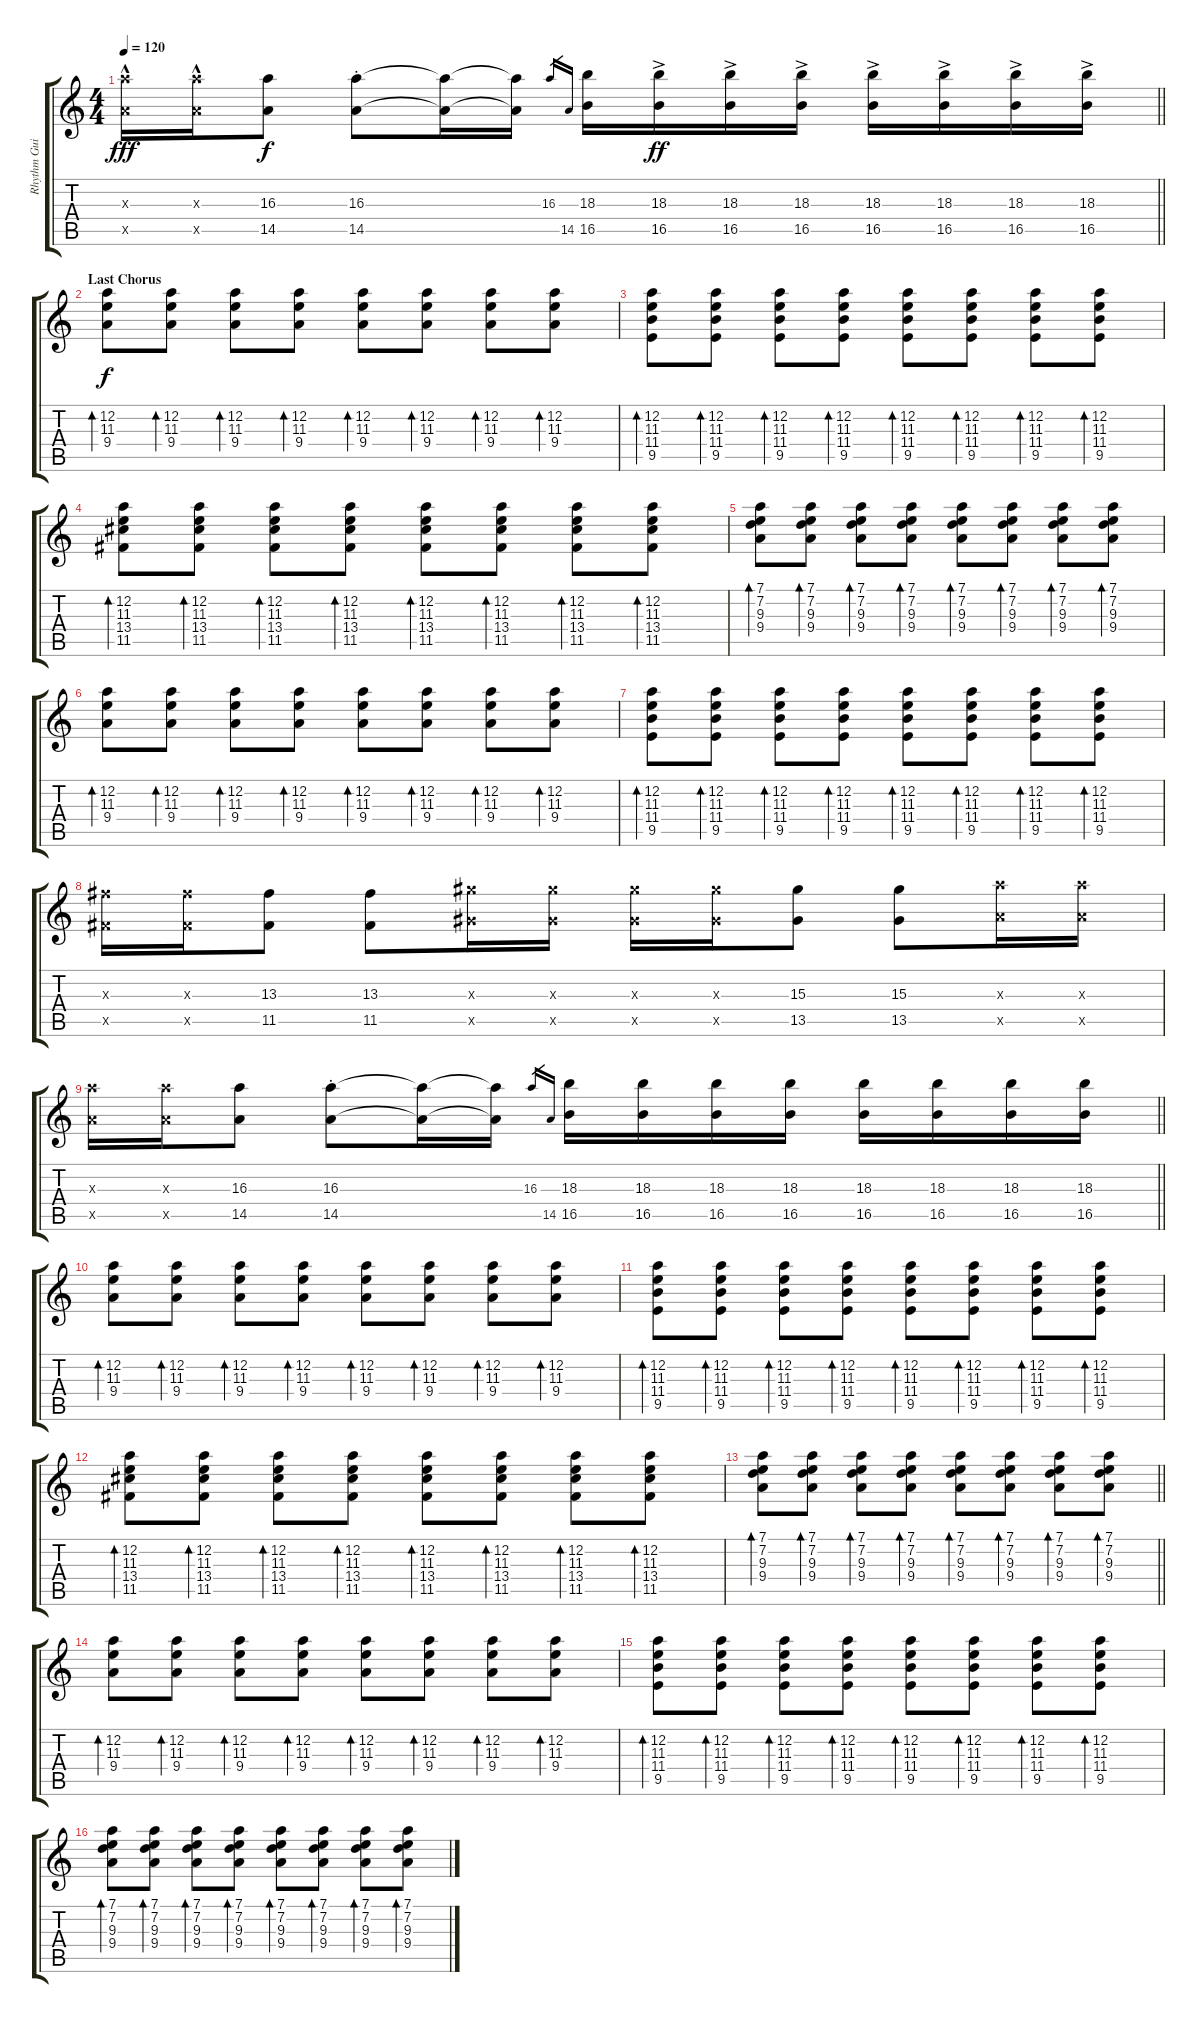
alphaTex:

\track ("Rhythm Guitar" "Rhythm Gui") {instrument overdrivenguitar}
\staff {score tabs}
\tuning (D4 A3 F3 C3 G2 C2) {hide}
\ts (4 4)
\tempo 120
\clef g2
\barLineRight lightlight
\ks c
(16.3{hac x} 14.5{hac x}).16{dy fff} (16.3{hac x} 14.5{hac x}).16 (16.3 14.5).8{dy f} (16.3{st} 14.5{st}).8 (16.3{t} 14.5{t}).16 (16.3{t} 14.5{t}).16 16.3.16{gr} 14.5.16{gr} (18.3 16.5).16 (18.3 16.5{ac}).16{dy ff} (18.3 16.5{ac}).16 (18.3 16.5{ac}).16 (18.3 16.5{ac}).16 (18.3 16.5{ac}).16 (18.3 16.5{ac}).16 (18.3 16.5{ac}).16 |
\section ("" "Last Chorus")
(12.2 11.3 9.4).8{bd 30 dy f volume 11 instrument distortionguitar} (12.2 11.3 9.4).8{bd 30} (12.2 11.3 9.4).8{bd 30} (12.2 11.3 9.4).8{bd 30} (12.2 11.3 9.4).8{bd 30} (12.2 11.3 9.4).8{bd 30} (12.2 11.3 9.4).8{bd 30} (12.2 11.3 9.4).8{bd 30} |
(12.2 11.3 11.4 9.5).8{bd 30} (12.2 11.3 11.4 9.5).8{bd 30} (12.2 11.3 11.4 9.5).8{bd 30} (12.2 11.3 11.4 9.5).8{bd 30} (12.2 11.3 11.4 9.5).8{bd 30} (12.2 11.3 11.4 9.5).8{bd 30} (12.2 11.3 11.4 9.5).8{bd 30} (12.2 11.3 11.4 9.5).8{bd 30} |
(12.2 11.3 13.4 11.5).8{bd 30} (12.2 11.3 13.4 11.5).8{bd 30} (12.2 11.3 13.4 11.5).8{bd 30} (12.2 11.3 13.4 11.5).8{bd 30} (12.2 11.3 13.4 11.5).8{bd 30} (12.2 11.3 13.4 11.5).8{bd 30} (12.2 11.3 13.4 11.5).8{bd 30} (12.2 11.3 13.4 11.5).8{bd 30} |
(7.1 7.2 9.3 9.4).8{bd 30} (7.1 7.2 9.3 9.4).8{bd 30} (7.1 7.2 9.3 9.4).8{bd 30} (7.1 7.2 9.3 9.4).8{bd 30} (7.1 7.2 9.3 9.4).8{bd 30} (7.1 7.2 9.3 9.4).8{bd 30} (7.1 7.2 9.3 9.4).8{bd 30} (7.1 7.2 9.3 9.4).8{bd 30} |
(12.2 11.3 9.4).8{bd 30} (12.2 11.3 9.4).8{bd 30} (12.2 11.3 9.4).8{bd 30} (12.2 11.3 9.4).8{bd 30} (12.2 11.3 9.4).8{bd 30} (12.2 11.3 9.4).8{bd 30} (12.2 11.3 9.4).8{bd 30} (12.2 11.3 9.4).8{bd 30} |
(12.2 11.3 11.4 9.5).8{bd 30} (12.2 11.3 11.4 9.5).8{bd 30} (12.2 11.3 11.4 9.5).8{bd 30} (12.2 11.3 11.4 9.5).8{bd 30} (12.2 11.3 11.4 9.5).8{bd 30} (12.2 11.3 11.4 9.5).8{bd 30} (12.2 11.3 11.4 9.5).8{bd 30} (12.2 11.3 11.4 9.5).8{bd 30} |
(13.3{x} 11.5{x}).16{volume 16} (13.3{x} 11.5{x}).16 (13.3 11.5).8 (13.3 11.5).8 (15.3{x} 13.5{x}).16 (15.3{x} 13.5{x}).16 (15.3{x} 13.5{x}).16 (15.3{x} 13.5{x}).16 (15.3 13.5).8 (15.3 13.5).8 (16.3{x} 14.5{x}).16 (16.3{x} 14.5{x}).16 |
\barLineRight lightlight
(16.3{x} 14.5{x}).16 (16.3{x} 14.5{x}).16 (16.3 14.5).8 (16.3{st} 14.5{st}).8 (16.3{t} 14.5{t}).16 (16.3{t} 14.5{t}).16 16.3.16{gr} 14.5.16{gr} (18.3 16.5).16 (18.3 16.5).16 (18.3 16.5).16 (18.3 16.5).16 (18.3 16.5).16 (18.3 16.5).16 (18.3 16.5).16 (18.3 16.5).16 |
(12.2 11.3 9.4).8{bd 30 volume 11 instrument distortionguitar} (12.2 11.3 9.4).8{bd 30} (12.2 11.3 9.4).8{bd 30} (12.2 11.3 9.4).8{bd 30} (12.2 11.3 9.4).8{bd 30} (12.2 11.3 9.4).8{bd 30} (12.2 11.3 9.4).8{bd 30} (12.2 11.3 9.4).8{bd 30} |
(12.2 11.3 11.4 9.5).8{bd 30} (12.2 11.3 11.4 9.5).8{bd 30} (12.2 11.3 11.4 9.5).8{bd 30} (12.2 11.3 11.4 9.5).8{bd 30} (12.2 11.3 11.4 9.5).8{bd 30} (12.2 11.3 11.4 9.5).8{bd 30} (12.2 11.3 11.4 9.5).8{bd 30} (12.2 11.3 11.4 9.5).8{bd 30} |
(12.2 11.3 13.4 11.5).8{bd 30} (12.2 11.3 13.4 11.5).8{bd 30} (12.2 11.3 13.4 11.5).8{bd 30} (12.2 11.3 13.4 11.5).8{bd 30} (12.2 11.3 13.4 11.5).8{bd 30} (12.2 11.3 13.4 11.5).8{bd 30} (12.2 11.3 13.4 11.5).8{bd 30} (12.2 11.3 13.4 11.5).8{bd 30} |
\barLineRight lightlight
(7.1 7.2 9.3 9.4).8{bd 30} (7.1 7.2 9.3 9.4).8{bd 30} (7.1 7.2 9.3 9.4).8{bd 30} (7.1 7.2 9.3 9.4).8{bd 30} (7.1 7.2 9.3 9.4).8{bd 30} (7.1 7.2 9.3 9.4).8{bd 30} (7.1 7.2 9.3 9.4).8{bd 30} (7.1 7.2 9.3 9.4).8{bd 30} |
(12.2 11.3 9.4).8{bd 30} (12.2 11.3 9.4).8{bd 30} (12.2 11.3 9.4).8{bd 30} (12.2 11.3 9.4).8{bd 30} (12.2 11.3 9.4).8{bd 30} (12.2 11.3 9.4).8{bd 30} (12.2 11.3 9.4).8{bd 30} (12.2 11.3 9.4).8{bd 30} |
(12.2 11.3 11.4 9.5).8{bd 30} (12.2 11.3 11.4 9.5).8{bd 30} (12.2 11.3 11.4 9.5).8{bd 30} (12.2 11.3 11.4 9.5).8{bd 30} (12.2 11.3 11.4 9.5).8{bd 30} (12.2 11.3 11.4 9.5).8{bd 30} (12.2 11.3 11.4 9.5).8{bd 30} (12.2 11.3 11.4 9.5).8{bd 30} |
(7.1 7.2 9.3 9.4).8{bd 30} (7.1 7.2 9.3 9.4).8{bd 30} (7.1 7.2 9.3 9.4).8{bd 30} (7.1 7.2 9.3 9.4).8{bd 30} (7.1 7.2 9.3 9.4).8{bd 30} (7.1 7.2 9.3 9.4).8{bd 30} (7.1 7.2 9.3 9.4).8{bd 30} (7.1 7.2 9.3 9.4).8{bd 30}
